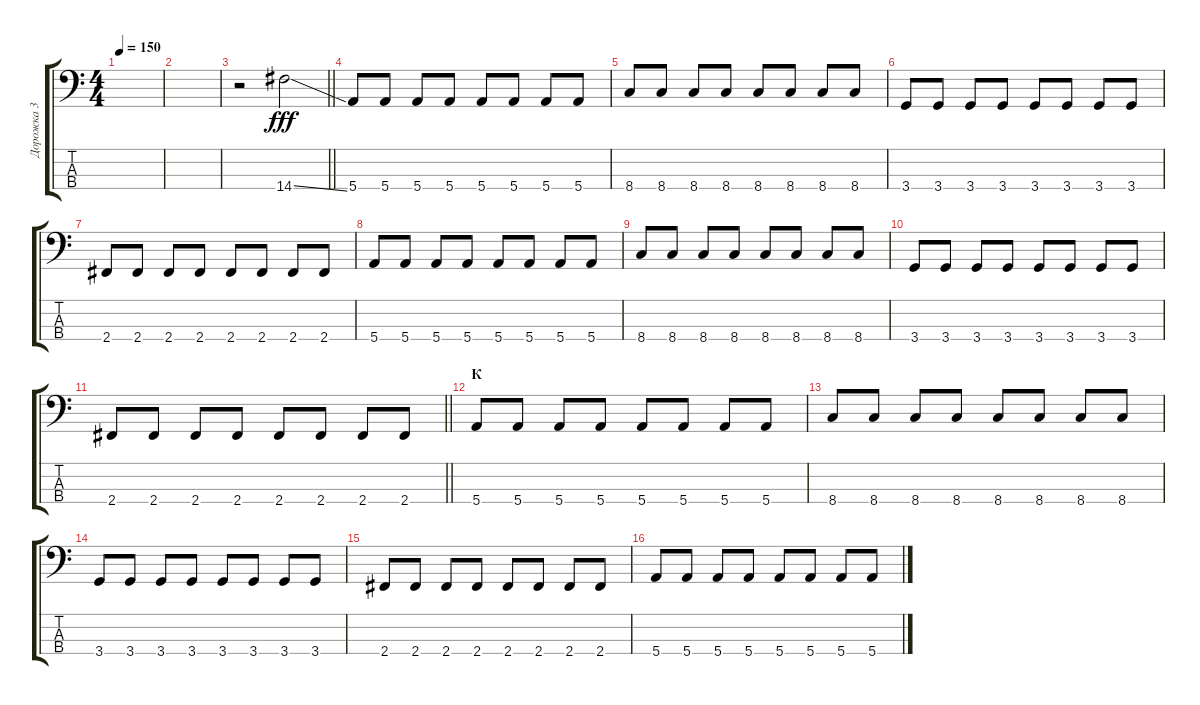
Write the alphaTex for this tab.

\track ("Дорожка 3" "Дорожка 3") {instrument electricbasspick}
\staff {score tabs}
\tuning (G2 D2 A1 E1) {hide}
\ts (4 4)
\tempo 150
\clef f4
\ks c
|
|
\barLineRight lightlight
r.2 14.4{ss}.2{dy fff} |
5.4.8 5.4.8 5.4.8 5.4.8 5.4.8 5.4.8 5.4.8 5.4.8 |
8.4.8 8.4.8 8.4.8 8.4.8 8.4.8 8.4.8 8.4.8 8.4.8 |
3.4.8 3.4.8 3.4.8 3.4.8 3.4.8 3.4.8 3.4.8 3.4.8 |
2.4.8 2.4.8 2.4.8 2.4.8 2.4.8 2.4.8 2.4.8 2.4.8 |
5.4.8 5.4.8 5.4.8 5.4.8 5.4.8 5.4.8 5.4.8 5.4.8 |
8.4.8 8.4.8 8.4.8 8.4.8 8.4.8 8.4.8 8.4.8 8.4.8 |
3.4.8 3.4.8 3.4.8 3.4.8 3.4.8 3.4.8 3.4.8 3.4.8 |
\barLineRight lightlight
2.4.8 2.4.8 2.4.8 2.4.8 2.4.8 2.4.8 2.4.8 2.4.8 |
\section ("" "К")
5.4.8 5.4.8 5.4.8 5.4.8 5.4.8 5.4.8 5.4.8 5.4.8 |
8.4.8 8.4.8 8.4.8 8.4.8 8.4.8 8.4.8 8.4.8 8.4.8 |
3.4.8 3.4.8 3.4.8 3.4.8 3.4.8 3.4.8 3.4.8 3.4.8 |
2.4.8 2.4.8 2.4.8 2.4.8 2.4.8 2.4.8 2.4.8 2.4.8 |
5.4.8 5.4.8 5.4.8 5.4.8 5.4.8 5.4.8 5.4.8 5.4.8
